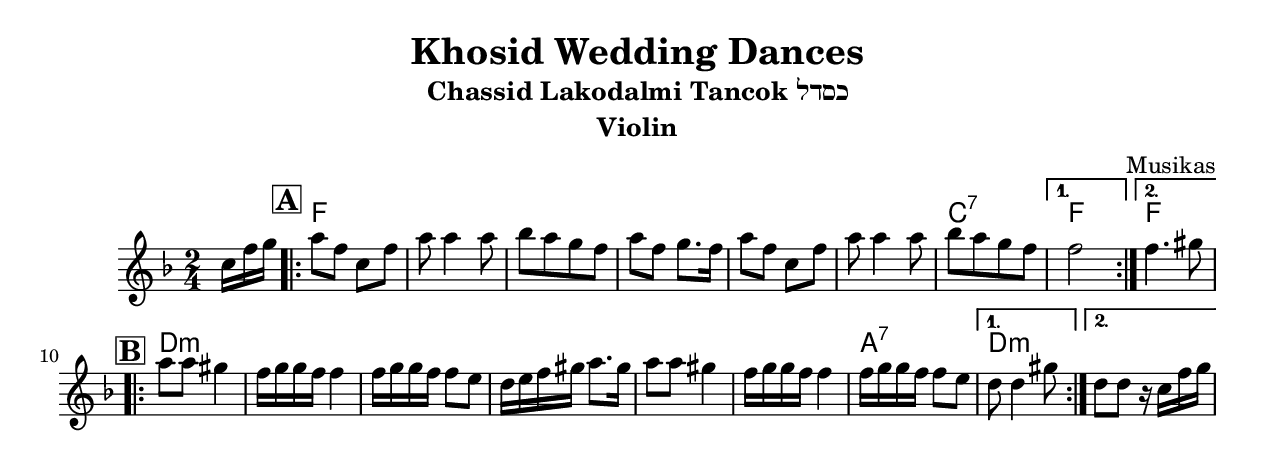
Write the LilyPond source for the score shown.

\version "2.24.0"
\include "english.ly"
%\pointAndClickOff
\paper{
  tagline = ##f
  print-all-headers = ##t
  #(set-paper-size "letter")
}
date = #(strftime "%d-%m-%Y" (localtime (current-time)))

%\markup{ \italic{ " Updated " \date  }  }

%\markup{ Got something to say? }

%#################################### Melody ########################
melody = \relative c'' {
  \clef treble
  \key d \minor
  \time 2/4
  \set Score.rehearsalMarkFormatter = #format-mark-box-alphabet

  \partial 16*3 c16 f g   %lead in notes

  \repeat volta 2{
  \mark \default
    a8 f c f
    a8 a4 a8|
    bf8 [a g f]
    a8  f  g8. f16|

    a8 f c f
    a8 a4 a8|
    bf8 [a g f]


  }
  \alternative { { f2 }{ f4. gs8 } }
  \break
  \repeat volta 2{
  \mark \default
    a8 a gs4
    f16 g g f f4
    f16 g g f f8 e
    d16 e f gs a8. gs16|

    a8 a gs4
    f16 g g f f4
    f16 g g f f8 e
  }
  \alternative {
    {d8 d4 gs8 }
    {d8 d r16 c f g}
  }

}
%################################# Lyrics #####################
%\addlyrics{  }
%################################# Chords #######################
harmonies = \chordmode {
  s16*3
  f2*6
  c2:7
  f2
  f2
  %{
  c2*6:7
  a2:7
  f2
  e2:7
  %}

  %b
  d2*6:m
  a2:7
  d2:m
}

\score {
  <<
    \new ChordNames {
      \set chordChanges = ##f
      \harmonies
    }
    \new Staff
    \melody
  >>
  \header{
    title= "Khosid Wedding Dances"
    subtitle="Chassid Lakodalmi Tancok כסדל"
    composer= ""
    instrument = "Violin"
    arranger= "Musikas"
  }
  \midi{\tempo 4 = 120}
  \layout{indent = 1.0\cm}
}
%{
% more verses:
\markup{}
\markup {
  \fill-line {
    \hspace #0.1 % distance from left margin
    \column {
      \line { "1."
        \column {
          ""
        }
      }
      \hspace #0.2 % vertical distance between verses
      \line { "2."
        \column {
         ""
        }
      }
    }
    \hspace #0.1  % horiz. distance between columns
    \column {
      \line { "3."
        \column {
          ""
        }
      }
      \hspace #0.2 % distance between verses
      \line { "4."
        \column {
         ""
        }
      }
    }
    \hspace #0.1 % distance to right margin
  }
}

%}
